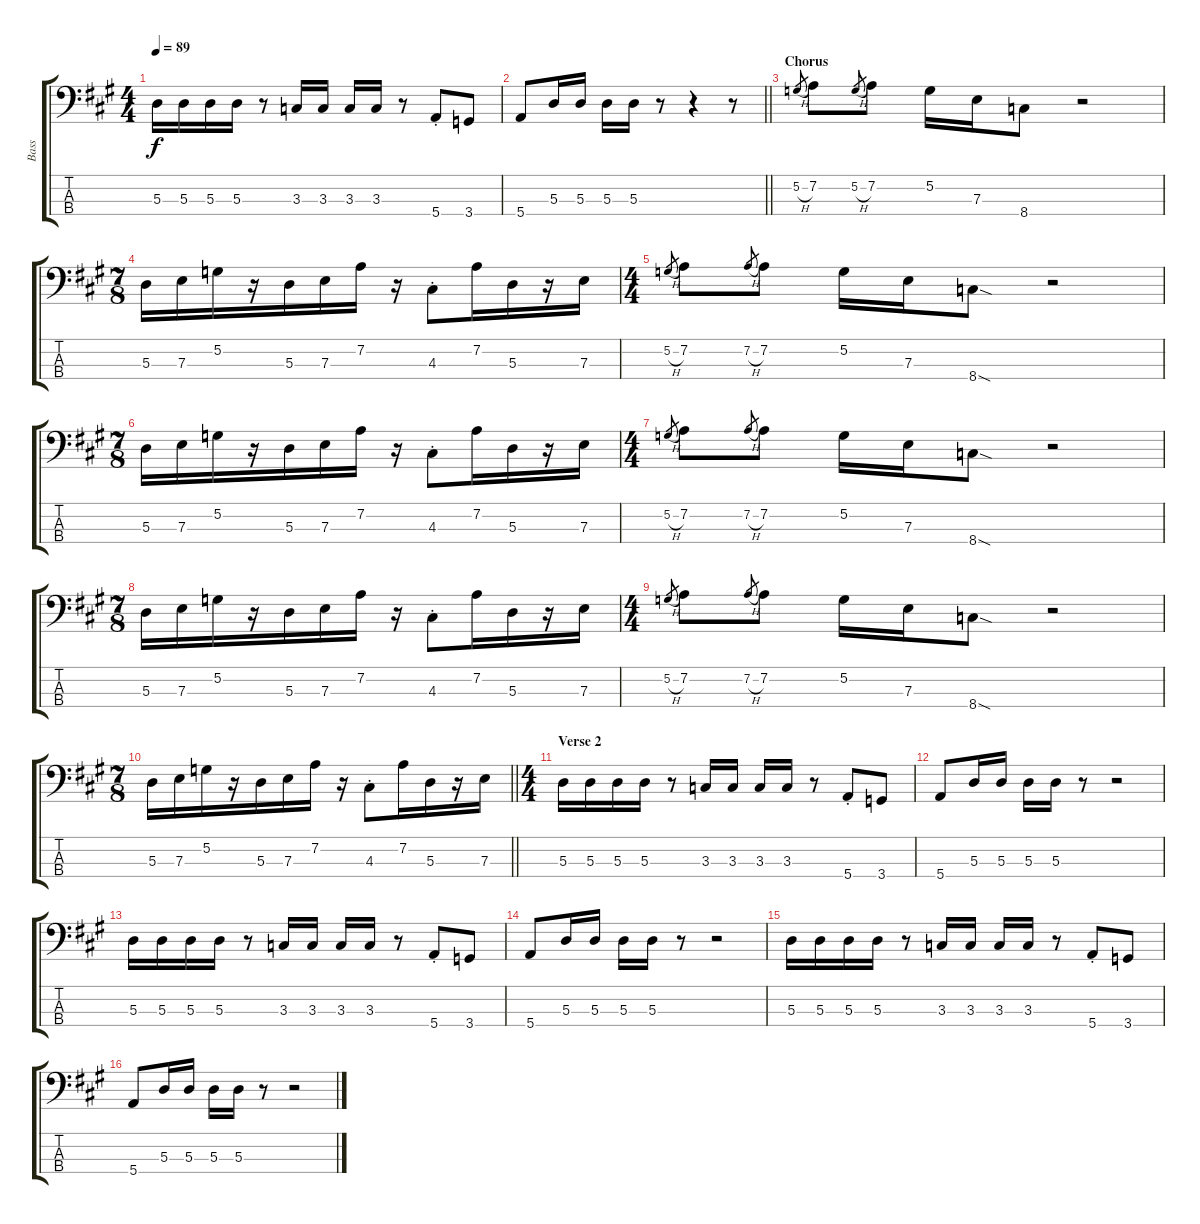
\track ("Bass" "Bass") {instrument electricbassfinger}
\staff {score tabs}
\tuning (G2 D2 A1 E1) {hide}
\ts (4 4)
\tempo 89
\clef f4
\ks a
5.3.16{dy f} 5.3.16 5.3.16 5.3.16 r.8 3.3.16 3.3.16 3.3.16 3.3.16 r.8 5.4{st}.8 3.4.8 |
\barLineRight lightlight
5.4.8 5.3.16 5.3.16 5.3.16 5.3.16 r.8 r.4 r.8 |
\section ("" "Chorus")
5.2{h}.8{gr} 7.2.8 5.2{h}.8{gr} 7.2.8 5.2.16 7.3.16 8.4.8 r.2 |
\ts (7 8)
5.3.16 7.3.16 5.2.16 r.16 5.3.16 7.3.16 7.2.16 r.16 4.3{st}.8 7.2.16 5.3.16 r.16 7.3.16 |
\ts (4 4)
5.2{h}.8{gr} 7.2.8 7.2{h}.8{gr} 7.2.8 5.2.16 7.3.16 8.4{sod}.8 r.2 |
\ts (7 8)
5.3.16 7.3.16 5.2.16 r.16 5.3.16 7.3.16 7.2.16 r.16 4.3{st}.8 7.2.16 5.3.16 r.16 7.3.16 |
\ts (4 4)
5.2{h}.8{gr} 7.2.8 7.2{h}.8{gr} 7.2.8 5.2.16 7.3.16 8.4{sod}.8 r.2 |
\ts (7 8)
5.3.16 7.3.16 5.2.16 r.16 5.3.16 7.3.16 7.2.16 r.16 4.3{st}.8 7.2.16 5.3.16 r.16 7.3.16 |
\ts (4 4)
5.2{h}.8{gr} 7.2.8 7.2{h}.8{gr} 7.2.8 5.2.16 7.3.16 8.4{sod}.8 r.2 |
\ts (7 8)
\barLineRight lightlight
5.3.16 7.3.16 5.2.16 r.16 5.3.16 7.3.16 7.2.16 r.16 4.3{st}.8 7.2.16 5.3.16 r.16 7.3.16 |
\ts (4 4)
\section ("" "Verse 2")
5.3.16 5.3.16 5.3.16 5.3.16 r.8 3.3.16 3.3.16 3.3.16 3.3.16 r.8 5.4{st}.8 3.4.8 |
5.4.8 5.3.16 5.3.16 5.3.16 5.3.16 r.8 r.2 |
5.3.16 5.3.16 5.3.16 5.3.16 r.8 3.3.16 3.3.16 3.3.16 3.3.16 r.8 5.4{st}.8 3.4.8 |
5.4.8 5.3.16 5.3.16 5.3.16 5.3.16 r.8 r.2 |
5.3.16 5.3.16 5.3.16 5.3.16 r.8 3.3.16 3.3.16 3.3.16 3.3.16 r.8 5.4{st}.8 3.4.8 |
5.4.8 5.3.16 5.3.16 5.3.16 5.3.16 r.8 r.2
